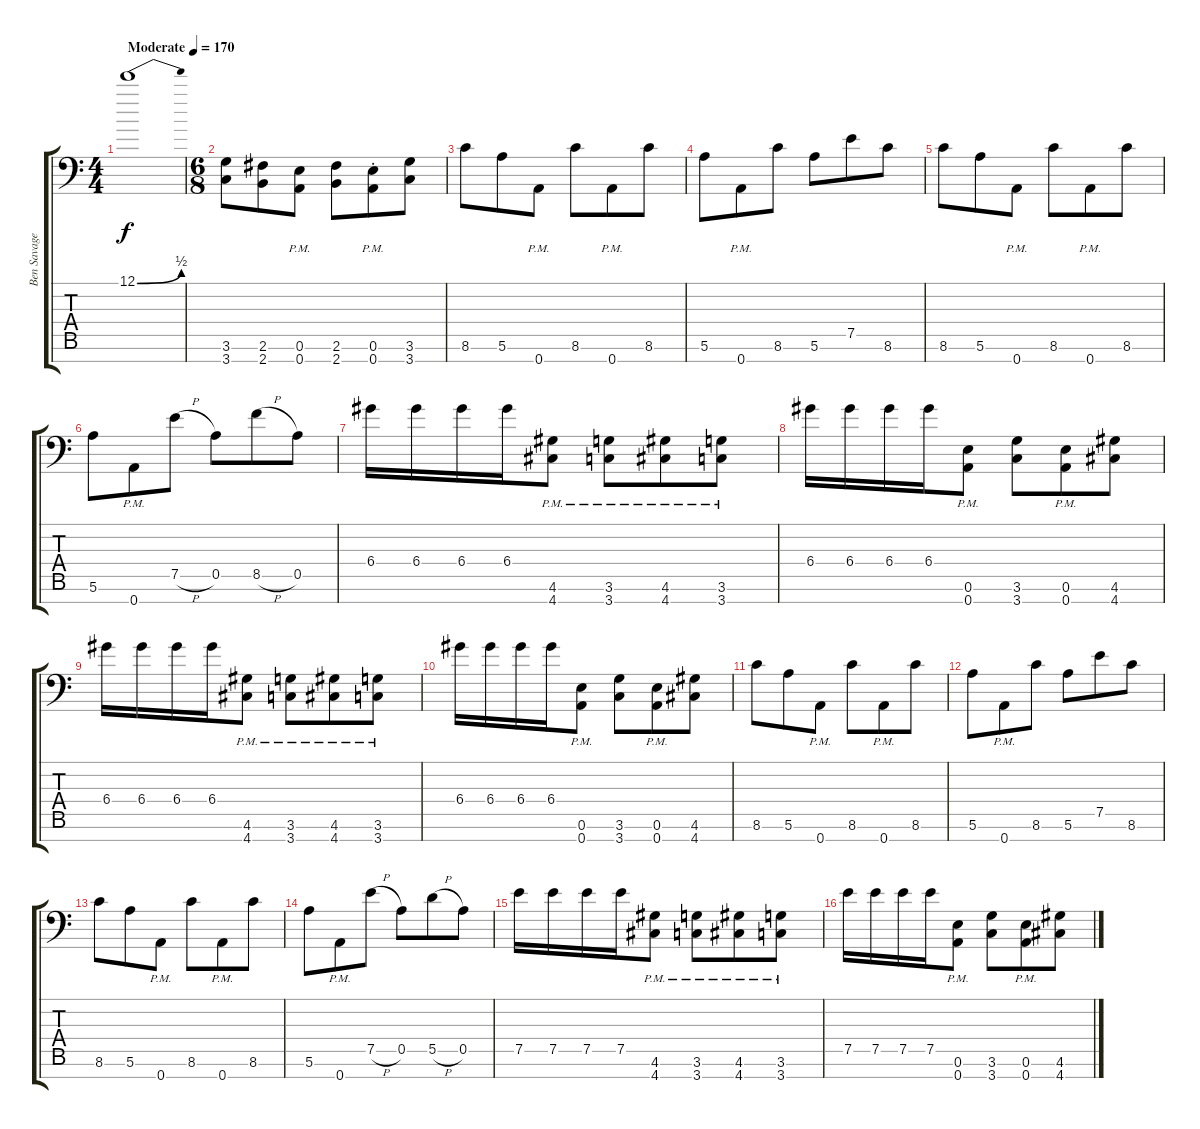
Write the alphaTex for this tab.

\track ("Ben Savage" "Ben Savage") {instrument distortionguitar}
\staff {score tabs}
\tuning (E4 B3 G3 D3 A2 E2 A1) {hide}
\ts (4 4)
\tempo (170 "Moderate")
\clef f4
\ks c
12.1{be (bend 0 0 60 2)}.1{dy f instrument distortionguitar} |
\ts (6 8)
(3.6 3.7).8 (2.6 2.7).8 (0.6{pm} 0.7{pm}).8 (2.6 2.7).8 (0.6{pm st} 0.7{pm st}).8 (3.6 3.7).8 |
8.6.8 5.6.8 0.7{pm}.8 8.6.8 0.7{pm}.8 8.6.8 |
5.6.8 0.7{pm}.8 8.6.8 5.6.8 7.5.8 8.6.8 |
8.6.8 5.6.8 0.7{pm}.8 8.6.8 0.7{pm}.8 8.6.8 |
5.6.8 0.7{pm}.8 7.5{h}.8 0.5.8 8.5{h}.8 0.5.8 |
6.4.16 6.4.16 6.4.16 6.4.16 (4.6{pm} 4.7{pm}).8 (3.6{pm} 3.7{pm}).8 (4.6{pm} 4.7{pm}).8 (3.6{pm} 3.7{pm}).8 |
6.4.16 6.4.16 6.4.16 6.4.16 (0.6{pm} 0.7{pm}).8 (3.6 3.7).8 (0.6{pm} 0.7{pm}).8 (4.6 4.7).8 |
6.4.16 6.4.16 6.4.16 6.4.16 (4.6{pm} 4.7{pm}).8 (3.6{pm} 3.7{pm}).8 (4.6{pm} 4.7{pm}).8 (3.6{pm} 3.7{pm}).8 |
6.4.16 6.4.16 6.4.16 6.4.16 (0.6{pm} 0.7{pm}).8 (3.6 3.7).8 (0.6{pm} 0.7{pm}).8 (4.6 4.7).8 |
8.6.8 5.6.8 0.7{pm}.8 8.6.8 0.7{pm}.8 8.6.8 |
5.6.8 0.7{pm}.8 8.6.8 5.6.8 7.5.8 8.6.8 |
8.6.8 5.6.8 0.7{pm}.8 8.6.8 0.7{pm}.8 8.6.8 |
5.6.8 0.7{pm}.8 7.5{h}.8 0.5.8 5.5{h}.8 0.5.8 |
7.5.16 7.5.16 7.5.16 7.5.16 (4.6{pm} 4.7{pm}).8 (3.6{pm} 3.7{pm}).8 (4.6{pm} 4.7{pm}).8 (3.6{pm} 3.7{pm}).8 |
7.5.16 7.5.16 7.5.16 7.5.16 (0.6{pm} 0.7{pm}).8 (3.6 3.7).8 (0.6{pm} 0.7{pm}).8 (4.6 4.7).8
